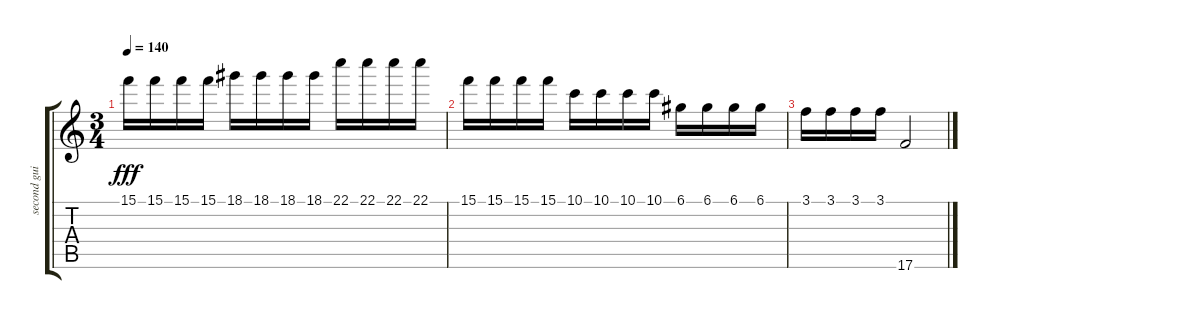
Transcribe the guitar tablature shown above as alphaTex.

\track ("second guitar" "second gui") {instrument distortionguitar}
\staff {score tabs}
\tuning (D4 A3 F3 C3 G2 C2) {hide}
\ts (3 4)
\tempo 140
\clef g2
\ks c
15.1.16{dy fff} 15.1.16 15.1.16 15.1.16 18.1.16 18.1.16 18.1.16 18.1.16 22.1.16 22.1.16 22.1.16 22.1.16 |
15.1.16 15.1.16 15.1.16 15.1.16 10.1.16 10.1.16 10.1.16 10.1.16 6.1.16 6.1.16 6.1.16 6.1.16 |
3.1.16 3.1.16 3.1.16 3.1.16 17.6.2
